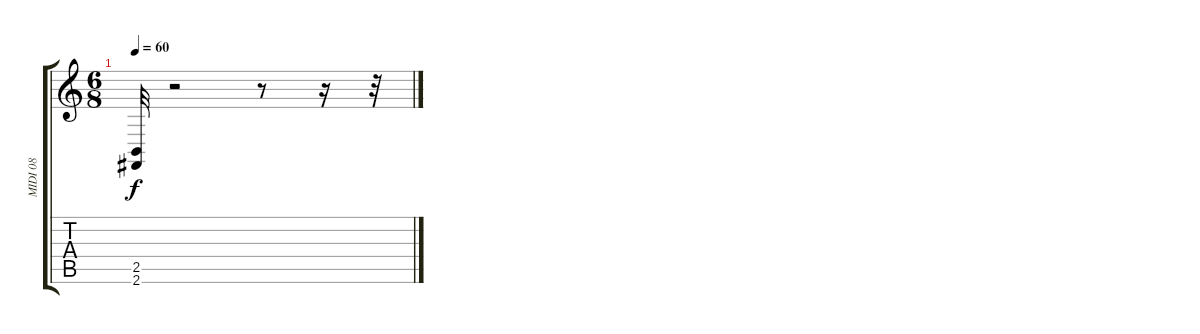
\track ("MIDI 08" "MIDI 08") {instrument pad2warm}
\staff {score tabs}
\tuning (E4 B3 G3 D3 A2 E2) {hide}
\ts (6 8)
\tempo 60
\clef g2
\ks c
(2.5{t} 2.6{t}).32{dy f} r.2 r.8 r.16 r.32
